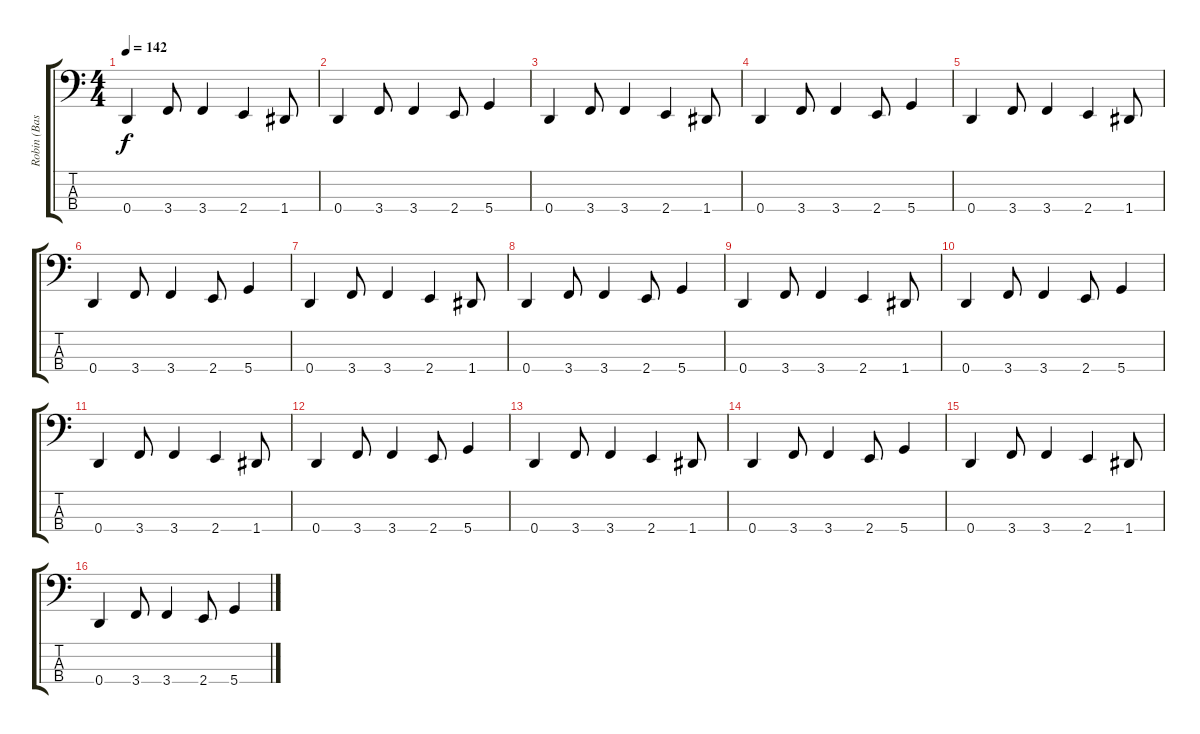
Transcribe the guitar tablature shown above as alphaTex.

\track ("Robin (Bass)" "Robin (Bas") {instrument electricbasspick}
\staff {score tabs}
\tuning (F2 C2 G1 D1) {hide}
\ts (4 4)
\tempo 142
\clef f4
\ks c
0.4.4{dy f} 3.4.8 3.4.4 2.4.4 1.4.8 |
0.4.4 3.4.8 3.4.4 2.4.8 5.4.4 |
0.4.4 3.4.8 3.4.4 2.4.4 1.4.8 |
0.4.4 3.4.8 3.4.4 2.4.8 5.4.4 |
0.4.4 3.4.8 3.4.4 2.4.4 1.4.8 |
0.4.4 3.4.8 3.4.4 2.4.8 5.4.4 |
0.4.4 3.4.8 3.4.4 2.4.4 1.4.8 |
0.4.4 3.4.8 3.4.4 2.4.8 5.4.4 |
0.4.4 3.4.8 3.4.4 2.4.4 1.4.8 |
0.4.4 3.4.8 3.4.4 2.4.8 5.4.4 |
0.4.4 3.4.8 3.4.4 2.4.4 1.4.8 |
0.4.4 3.4.8 3.4.4 2.4.8 5.4.4 |
0.4.4 3.4.8 3.4.4 2.4.4 1.4.8 |
0.4.4 3.4.8 3.4.4 2.4.8 5.4.4 |
0.4.4 3.4.8 3.4.4 2.4.4 1.4.8 |
0.4.4 3.4.8 3.4.4 2.4.8 5.4.4
